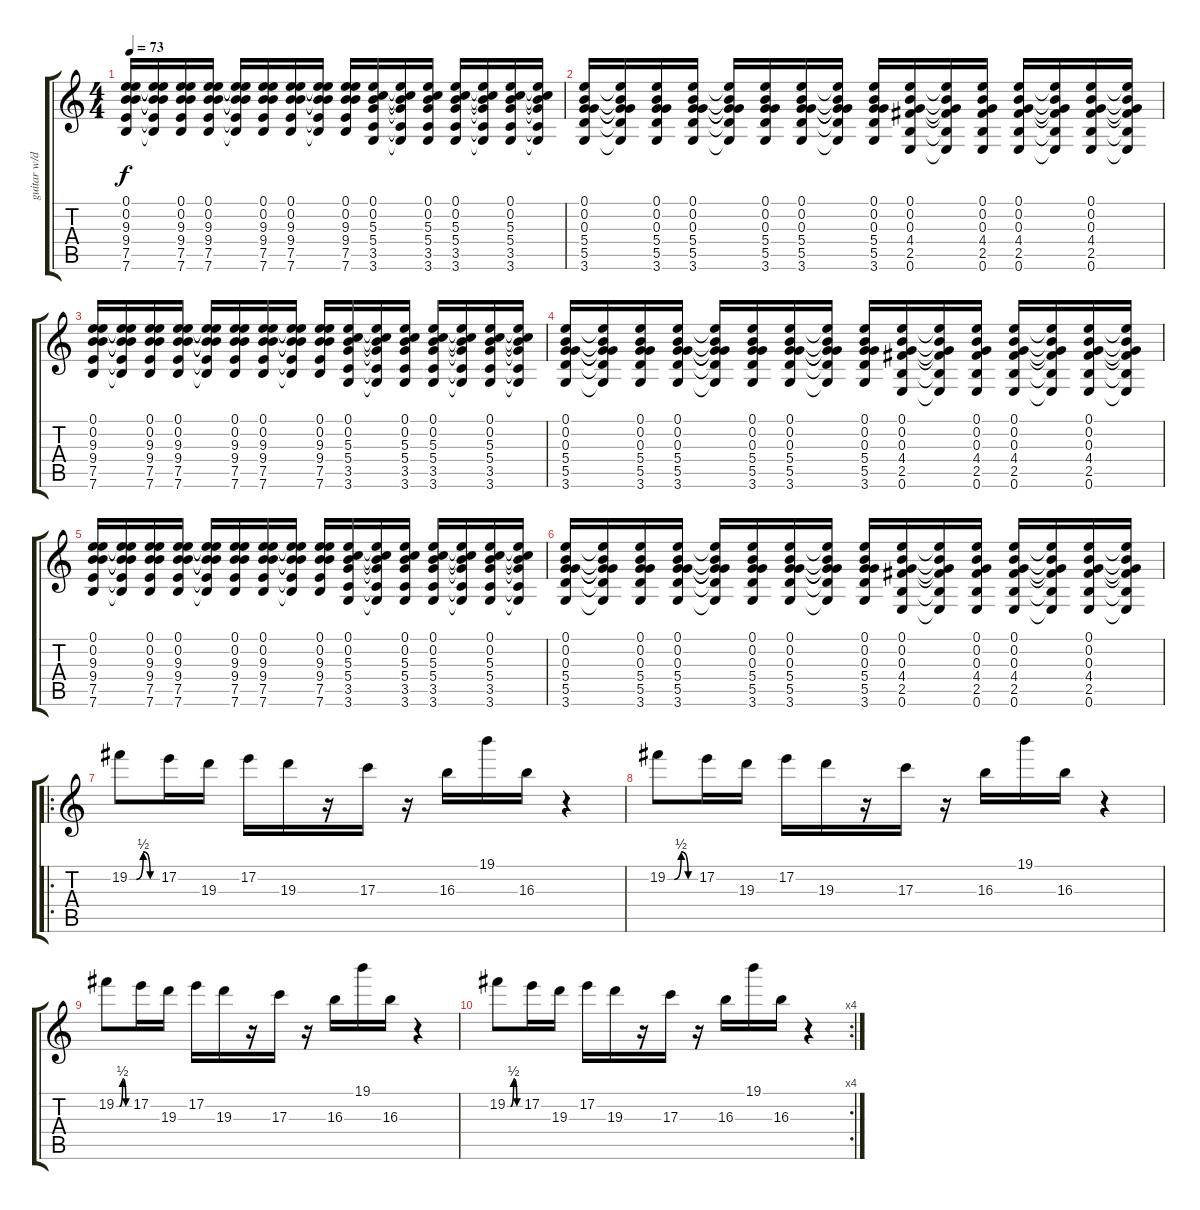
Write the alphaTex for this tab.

\track ("guitar w/delay " "guitar w/d") {instrument electricguitarclean}
\staff {score tabs}
\tuning (E4 B3 G3 D3 A2 E2) {hide}
\ts (4 4)
\tempo 73
\clef g2
\ks c
(0.1 0.2 9.3 9.4 7.5 7.6).16{dy f instrument distortionguitar} (0.1{t} 0.2{t} 9.3{t} 9.4{t} 7.5{t} 7.6{t}).16 (0.1 0.2 9.3 9.4 7.5 7.6).16 (0.1 0.2 9.3 9.4 7.5 7.6).16 (0.1{t} 0.2{t} 9.3{t} 9.4{t} 7.5{t} 7.6{t}).16 (0.1 0.2 9.3 9.4 7.5 7.6).16 (0.1 0.2 9.3 9.4 7.5 7.6).16 (0.1{t} 0.2{t} 9.3{t} 9.4{t} 7.5{t} 7.6{t}).16 (0.1 0.2 9.3 9.4 7.5 7.6).16 (0.1 0.2 5.3 5.4 3.5 3.6).16 (0.1{t} 0.2{t} 5.3{t} 5.4{t} 3.5{t} 3.6{t}).16 (0.1 0.2 5.3 5.4 3.5 3.6).16 (0.1 0.2 5.3 5.4 3.5 3.6).16 (0.1{t} 0.2{t} 5.3{t} 5.4{t} 3.5{t} 3.6{t}).16 (0.1 0.2 5.3 5.4 3.5 3.6).16 (0.1{t} 0.2{t} 5.3{t} 5.4{t} 3.5{t} 3.6{t}).16 |
(0.1 0.2 0.3 5.4 5.5 3.6).16 (0.1{t} 0.2{t} 0.3{t} 5.4{t} 5.5{t} 3.6{t}).16 (0.1 0.2 0.3 5.4 5.5 3.6).16 (0.1 0.2 0.3 5.4 5.5 3.6).16 (0.1{t} 0.2{t} 0.3{t} 5.4{t} 5.5{t} 3.6{t}).16 (0.1 0.2 0.3 5.4 5.5 3.6).16 (0.1 0.2 0.3 5.4 5.5 3.6).16 (0.1{t} 0.2{t} 0.3{t} 5.4{t} 5.5{t} 3.6{t}).16 (0.1 0.2 0.3 5.4 5.5 3.6).16 (0.1 0.2 0.3 4.4 2.5 0.6).16 (0.1{t} 0.2{t} 0.3{t} 4.4{t} 2.5{t} 0.6{t}).16 (0.1 0.2 0.3 4.4 2.5 0.6).16 (0.1 0.2 0.3 4.4 2.5 0.6).16 (0.1{t} 0.2{t} 0.3{t} 4.4{t} 2.5{t} 0.6{t}).16 (0.1 0.2 0.3 4.4 2.5 0.6).16 (0.1{t} 0.2{t} 0.3{t} 4.4{t} 2.5{t} 0.6{t}).16 |
(0.1 0.2 9.3 9.4 7.5 7.6).16{instrument distortionguitar} (0.1{t} 0.2{t} 9.3{t} 9.4{t} 7.5{t} 7.6{t}).16 (0.1 0.2 9.3 9.4 7.5 7.6).16 (0.1 0.2 9.3 9.4 7.5 7.6).16 (0.1{t} 0.2{t} 9.3{t} 9.4{t} 7.5{t} 7.6{t}).16 (0.1 0.2 9.3 9.4 7.5 7.6).16 (0.1 0.2 9.3 9.4 7.5 7.6).16 (0.1{t} 0.2{t} 9.3{t} 9.4{t} 7.5{t} 7.6{t}).16 (0.1 0.2 9.3 9.4 7.5 7.6).16 (0.1 0.2 5.3 5.4 3.5 3.6).16 (0.1{t} 0.2{t} 5.3{t} 5.4{t} 3.5{t} 3.6{t}).16 (0.1 0.2 5.3 5.4 3.5 3.6).16 (0.1 0.2 5.3 5.4 3.5 3.6).16 (0.1{t} 0.2{t} 5.3{t} 5.4{t} 3.5{t} 3.6{t}).16 (0.1 0.2 5.3 5.4 3.5 3.6).16 (0.1{t} 0.2{t} 5.3{t} 5.4{t} 3.5{t} 3.6{t}).16 |
(0.1 0.2 0.3 5.4 5.5 3.6).16 (0.1{t} 0.2{t} 0.3{t} 5.4{t} 5.5{t} 3.6{t}).16 (0.1 0.2 0.3 5.4 5.5 3.6).16 (0.1 0.2 0.3 5.4 5.5 3.6).16 (0.1{t} 0.2{t} 0.3{t} 5.4{t} 5.5{t} 3.6{t}).16 (0.1 0.2 0.3 5.4 5.5 3.6).16 (0.1 0.2 0.3 5.4 5.5 3.6).16 (0.1{t} 0.2{t} 0.3{t} 5.4{t} 5.5{t} 3.6{t}).16 (0.1 0.2 0.3 5.4 5.5 3.6).16 (0.1 0.2 0.3 4.4 2.5 0.6).16 (0.1{t} 0.2{t} 0.3{t} 4.4{t} 2.5{t} 0.6{t}).16 (0.1 0.2 0.3 4.4 2.5 0.6).16 (0.1 0.2 0.3 4.4 2.5 0.6).16 (0.1{t} 0.2{t} 0.3{t} 4.4{t} 2.5{t} 0.6{t}).16 (0.1 0.2 0.3 4.4 2.5 0.6).16 (0.1{t} 0.2{t} 0.3{t} 4.4{t} 2.5{t} 0.6{t}).16 |
(0.1 0.2 9.3 9.4 7.5 7.6).16{instrument distortionguitar} (0.1{t} 0.2{t} 9.3{t} 9.4{t} 7.5{t} 7.6{t}).16 (0.1 0.2 9.3 9.4 7.5 7.6).16 (0.1 0.2 9.3 9.4 7.5 7.6).16 (0.1{t} 0.2{t} 9.3{t} 9.4{t} 7.5{t} 7.6{t}).16 (0.1 0.2 9.3 9.4 7.5 7.6).16 (0.1 0.2 9.3 9.4 7.5 7.6).16 (0.1{t} 0.2{t} 9.3{t} 9.4{t} 7.5{t} 7.6{t}).16 (0.1 0.2 9.3 9.4 7.5 7.6).16 (0.1 0.2 5.3 5.4 3.5 3.6).16 (0.1{t} 0.2{t} 5.3{t} 5.4{t} 3.5{t} 3.6{t}).16 (0.1 0.2 5.3 5.4 3.5 3.6).16 (0.1 0.2 5.3 5.4 3.5 3.6).16 (0.1{t} 0.2{t} 5.3{t} 5.4{t} 3.5{t} 3.6{t}).16 (0.1 0.2 5.3 5.4 3.5 3.6).16 (0.1{t} 0.2{t} 5.3{t} 5.4{t} 3.5{t} 3.6{t}).16 |
(0.1 0.2 0.3 5.4 5.5 3.6).16 (0.1{t} 0.2{t} 0.3{t} 5.4{t} 5.5{t} 3.6{t}).16 (0.1 0.2 0.3 5.4 5.5 3.6).16 (0.1 0.2 0.3 5.4 5.5 3.6).16 (0.1{t} 0.2{t} 0.3{t} 5.4{t} 5.5{t} 3.6{t}).16 (0.1 0.2 0.3 5.4 5.5 3.6).16 (0.1 0.2 0.3 5.4 5.5 3.6).16 (0.1{t} 0.2{t} 0.3{t} 5.4{t} 5.5{t} 3.6{t}).16 (0.1 0.2 0.3 5.4 5.5 3.6).16 (0.1 0.2 0.3 4.4 2.5 0.6).16 (0.1{t} 0.2{t} 0.3{t} 4.4{t} 2.5{t} 0.6{t}).16 (0.1 0.2 0.3 4.4 2.5 0.6).16 (0.1 0.2 0.3 4.4 2.5 0.6).16 (0.1{t} 0.2{t} 0.3{t} 4.4{t} 2.5{t} 0.6{t}).16 (0.1 0.2 0.3 4.4 2.5 0.6).16 (0.1{t} 0.2{t} 0.3{t} 4.4{t} 2.5{t} 0.6{t}).16 |
\ro
19.2{be (custom 0 0 15 0 30 2 45 0 60 0)}.8{instrument electricguitarclean} 17.2.16 19.3.16 17.2.16 19.3.16 r.16 17.3.16 r.16 16.3.16 19.1.16 16.3.16 r.4 |
19.2{be (custom 0 0 15 0 30 2 45 0 60 0)}.8 17.2.16 19.3.16 17.2.16 19.3.16 r.16 17.3.16 r.16 16.3.16 19.1.16 16.3.16 r.4 |
19.2{be (custom 0 0 15 0 30 2 45 0 60 0)}.8 17.2.16 19.3.16 17.2.16 19.3.16 r.16 17.3.16 r.16 16.3.16 19.1.16 16.3.16 r.4 |
\rc 4
19.2{be (custom 0 0 15 0 30 2 45 0 60 0)}.8 17.2.16 19.3.16 17.2.16 19.3.16 r.16 17.3.16 r.16 16.3.16 19.1.16 16.3.16 r.4
